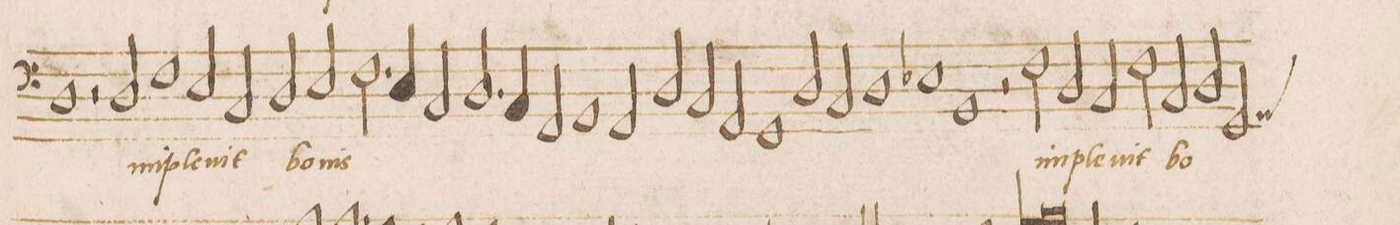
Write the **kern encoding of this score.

**kern	**text
*I"BASVS	*
*clefF4	*
*k[]	*
*met(c|)	*
*M2/1	*
1D	-nis
*	*Xij
2r	.
2D/	im-
=141	=141
1F	-ple-
2E/	-vit
2C/	.
=142	=142
2D/	bo-
2E/	-nis
2.F\	.
4E/	.
=143	=143
2C/	.
2.D/	.
4C/	.
2AA/	.
=144	=144
1BB	.
2AA/	.
2D/	.
=145	=145
2C/	.
2AA/	.
1GG	.
=146	=146
2D/	.
2C/	.
1D	.
=147	=147
1E-X	.
1BB	.
=148	=148
2r	.
2F\	im-
2D/	-ple-
2C/	-vit
=149	=149
2F\	.
2C/	bo-
2D/	.
*custos:AA	*
2GG/	.
=150	=150
*-	*-
